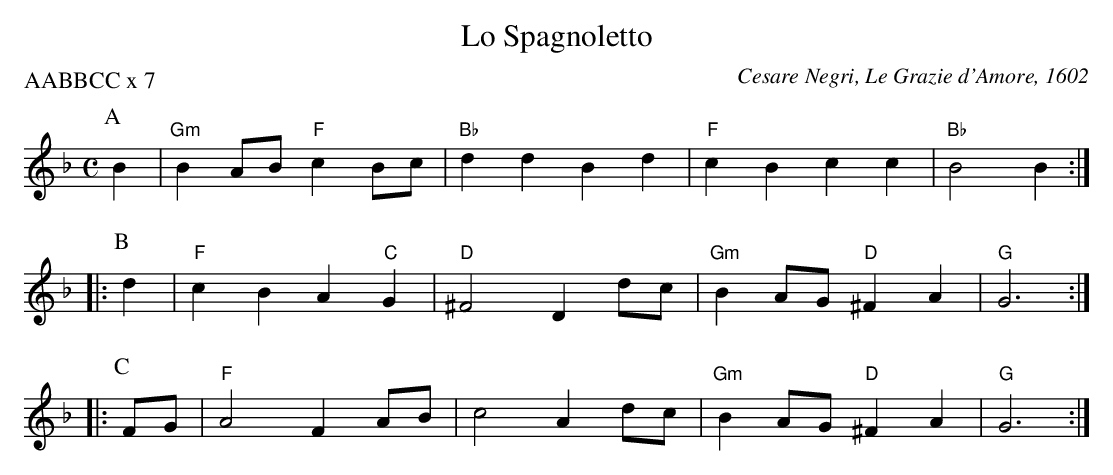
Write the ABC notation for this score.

X:1
T:Lo Spagnoletto
C:Cesare Negri, Le Grazie d'Amore, 1602
P:AABBCC x 7
M:C
L:1/8
K:F major
P:A
 B2 | "Gm"B2AB "F"c2Bc | "Bb"d2d2 B2d2 | "F"c2B2 c2c2 | "Bb"B4 B2 ::
P:B
d2 | "F"c2B2 A2"C"G2 | "D"^F4 D2dc | "Gm"B2AG "D"^F2A2 | "G"G6 ::
P:C
FG | "F"A4 F2AB | c4 A2dc | "Gm"B2AG "D"^F2A2 | "G"G6 :|
